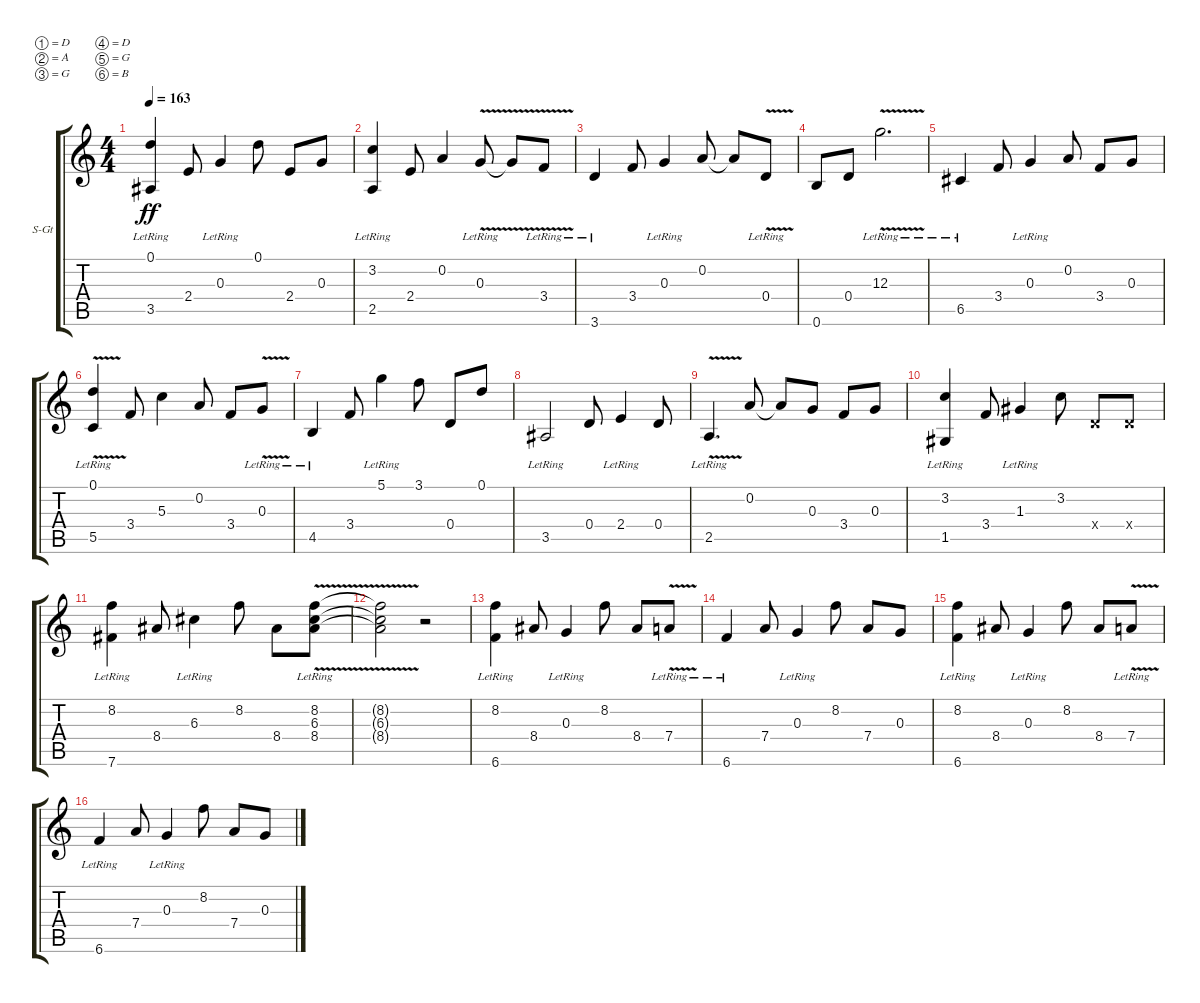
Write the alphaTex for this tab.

\bracketExtendMode groupsimilarinstruments
\firstSystemTrackNameOrientation horizontal
\otherSystemsTrackNameOrientation horizontal
\track ("Guitare" "S-Gt") {solo instrument acousticgrandpiano}
\staff {score tabs}
\tuning (D4 A3 G3 D3 G2 B2)
\displaytranspose 12
\ts (4 4)
\tempo 163
\clef g2
\ks c
(0.1 3.5{lr}).4{dy ff} 2.4.8 0.3{lr}.4 0.1.8 2.4.8 0.3.8 |
(3.2{lr} 2.5).4 2.4.8 0.2.4 0.3{v lr}.8 0.3{t}.8 3.4{v lr}.8 |
3.6{lr}.4 3.4.8 0.3{lr}.4 0.2.8 0.2{t}.8 0.4{v lr}.8 |
0.6.8 0.4.8 12.3{v lr}.2{d} |
6.5{lr}.4 3.4.8 0.3{lr}.4 0.2.8 3.4.8 0.3.8 |
(0.1{v} 5.5{v lr}).4 3.4.8 5.3.4 0.2.8 3.4.8 0.3{v lr}.8 |
4.5{lr}.4 3.4.8 5.1{lr}.4 3.1.8 0.4.8 0.1.8 |
3.5{lr}.2 0.4.8 2.4{lr}.4 0.4.8 |
2.5{v lr}.4{d} 0.2.8 0.2{t}.8 0.3.8 3.4.8 0.3.8 |
(3.2 1.5{lr}).4 3.4.8 1.3{lr}.4 3.2.8 0.4{x}.8 0.4{x}.8 |
(8.2 7.6{lr}).4 8.4.8 6.3{lr}.4 8.2.8 8.4.8 (8.2{v lr} 6.3{v lr} 8.4{v lr}).8 |
(8.2{t} 6.3{t} 8.4{t}).2 r.2 |
(8.2 6.6{lr}).4 8.4.8 0.3{lr}.4 8.2.8 8.4.8 7.4{v lr}.8 |
6.6{lr}.4 7.4.8 0.3{lr}.4 8.2.8 7.4.8 0.3.8 |
(8.2 6.6{lr}).4 8.4.8 0.3{lr}.4 8.2.8 8.4.8 7.4{v lr}.8 |
6.6{lr}.4 7.4.8 0.3{lr}.4 8.2.8 7.4.8 0.3.8
